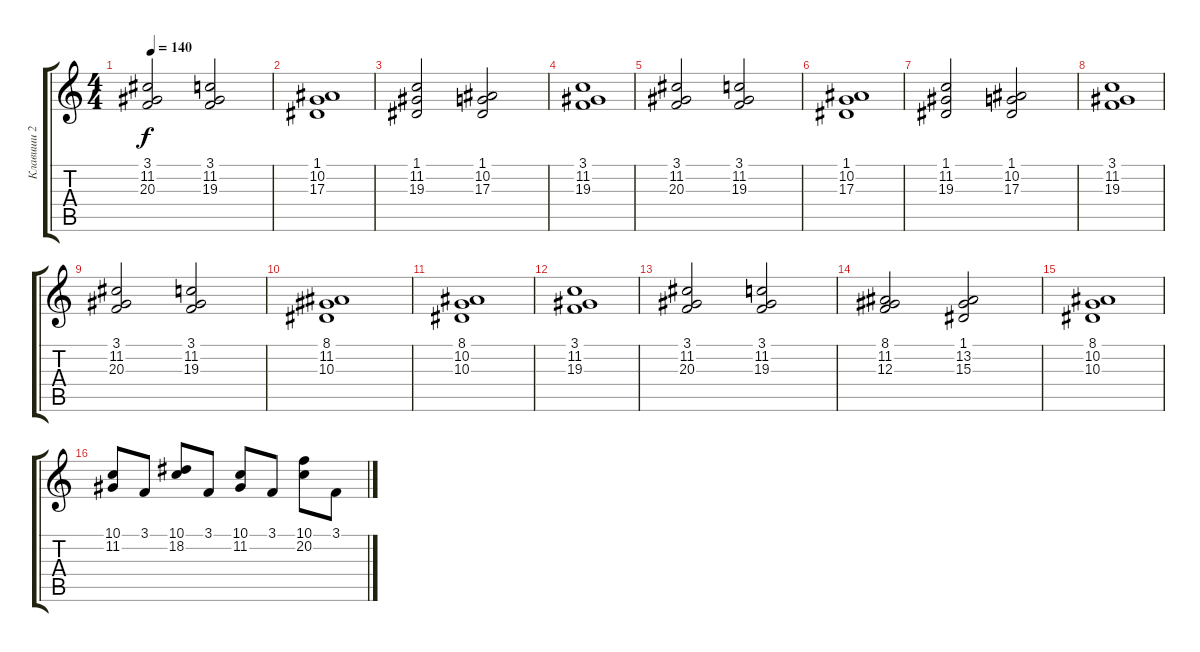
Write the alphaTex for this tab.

\track ("Клавиши 2" "Клавиши 2") {instrument choiraahs}
\staff {score tabs}
\tuning (D4 A3 F3 C3 G2 D2) {hide}
\ts (4 4)
\tempo 140
\clef g2
\ks c
(3.1 11.2 20.3).2{dy f} (3.1 11.2 19.3).2 |
(1.1 10.2 17.3).1 |
(1.1 11.2 19.3).2 (1.1 10.2 17.3).2 |
(3.1 11.2 19.3).1 |
(3.1 11.2 20.3).2 (3.1 11.2 19.3).2 |
(1.1 10.2 17.3).1 |
(1.1 11.2 19.3).2 (1.1 10.2 17.3).2 |
(3.1 11.2 19.3).1 |
(3.1 11.2 20.3).2 (3.1 11.2 19.3).2 |
(8.1 11.2 10.3).1 |
(8.1 10.2 10.3).1 |
(3.1 11.2 19.3).1 |
(3.1 11.2 20.3).2 (3.1 11.2 19.3).2 |
(8.1 11.2 12.3).2 (1.1 13.2 15.3).2 |
(8.1 10.2 10.3).1 |
(10.1 11.2).8 3.1.8 (10.1 18.2).8 3.1.8 (10.1 11.2).8 3.1.8 (10.1 20.2).8 3.1.8
